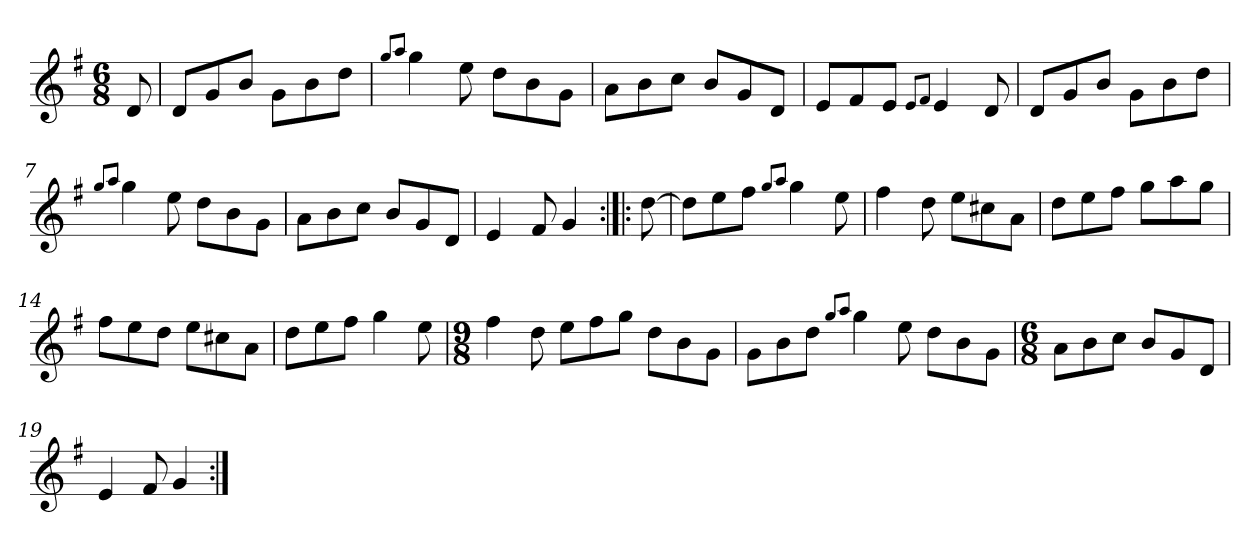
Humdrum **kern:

**kern
*part1
*staff1
*clefG2
*k[f#]
*G:
*M6/8
=1
8d/
=2
8d/L
8g/
8b/J
8g\L
8b\
8dd\J
=3
8qgg/L
8qaa/J
4gg\
8ee\
8dd\L
8b\
8g\J
=4
8a\L
8b\
8cc\J
8b/L
8g/
8d/J
=5
8e/L
8f#/
8e/J
8qe/L
8qf#/J
4e/
8d/
=6
8d/L
8g/
8b/J
8g\L
8b\
8dd\J
=7
8qgg/L
8qaa/J
4gg\
8ee\
8dd\L
8b\
8g\J
=8
8a\L
8b\
8cc\J
8b/L
8g/
8d/J
!!LO:LB:g=z
=9
4e/
8f#/
4g/
=10:|!|:
[8dd\
=11
8dd\L]
8ee\
8ff#\J
8qgg/L
8qaa/J
4gg\
8ee\
=12
4ff#\
8dd\
8ee\L
8cc#X\
8a\J
=13
8dd\L
8ee\
8ff#\J
8gg\L
8aa\
8gg\J
=14
8ff#\L
8ee\
8dd\J
8ee\L
8cc#X\
8a\J
=15
8dd\L
8ee\
8ff#\J
4gg\
8ee\
!!LO:LB:g=z
=16
*M9/8
4ff#\
8dd\
8ee\L
8ff#\
8gg\J
8dd\L
8b\
8g\J
=17
8g\L
8b\
8dd\J
8qgg/L
8qaa/J
4gg\
8ee\
8dd\L
8b\
8g\J
=18
*M6/8
8a\L
8b\
8cc\J
8b/L
8g/
8d/J
=19
4e/
8f#/
4g/
=:|!
*-
